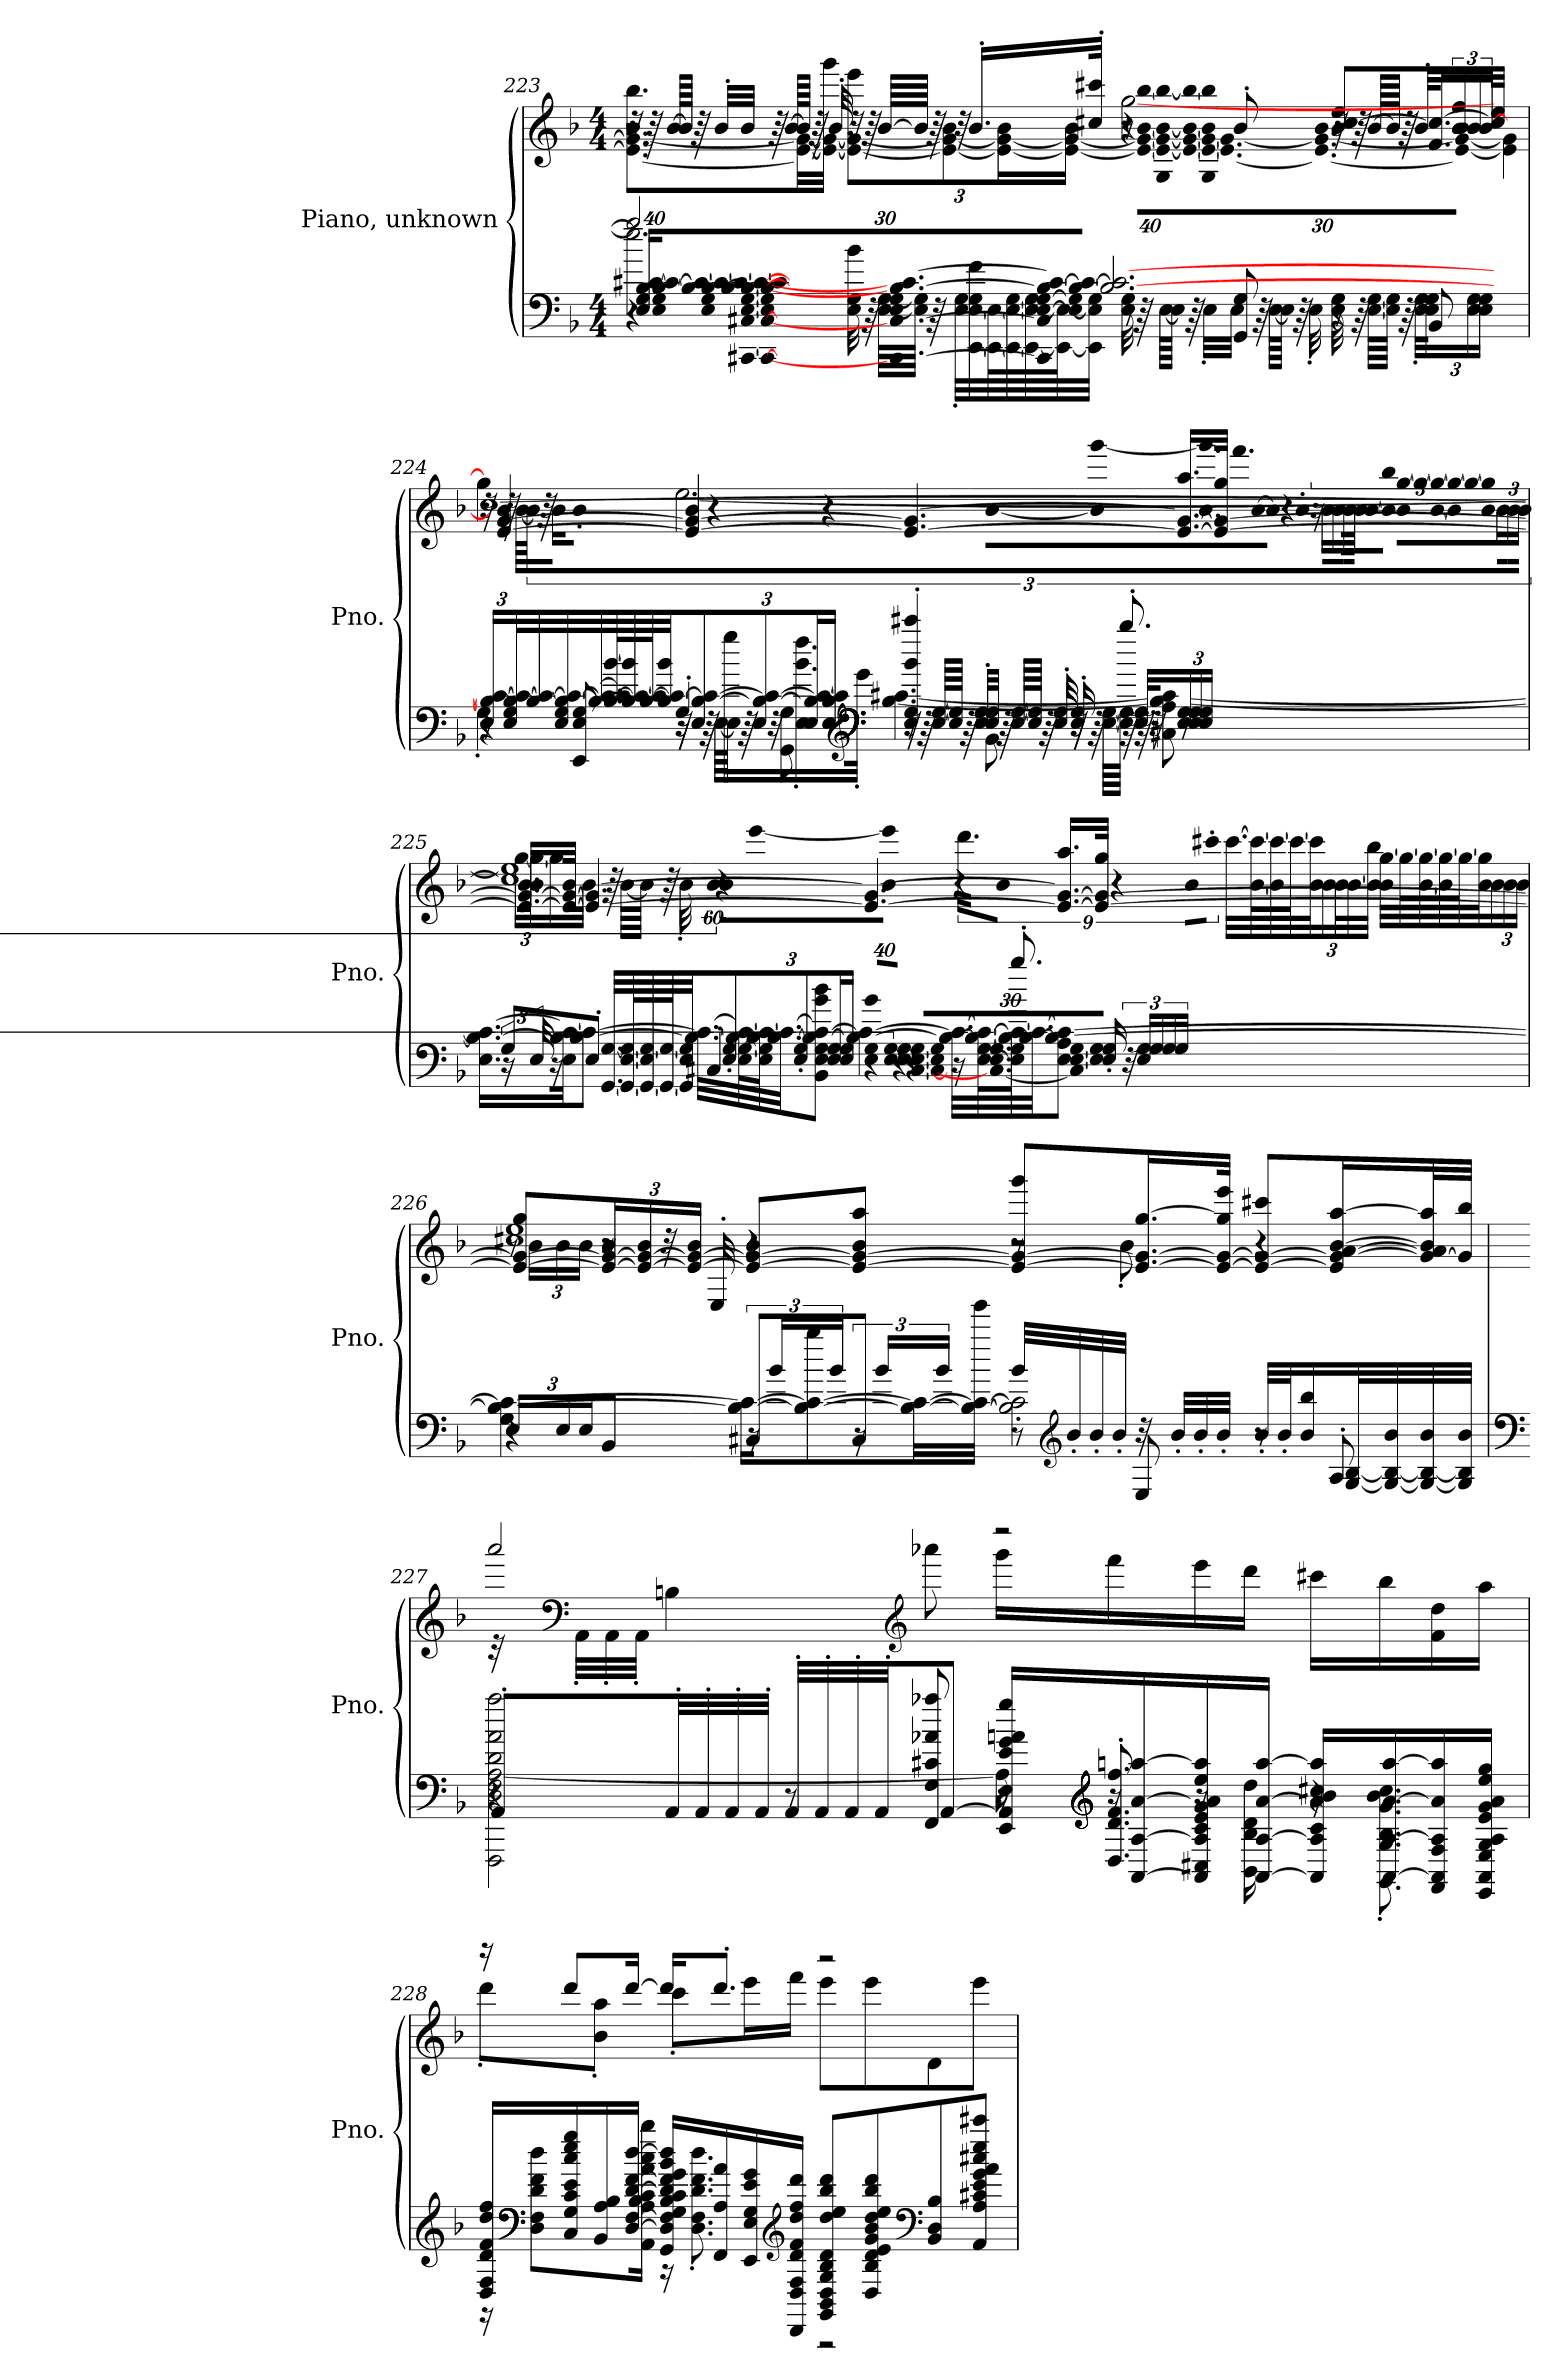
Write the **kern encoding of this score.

**kern	**kern
*part1	*part1
*staff2	*staff1
*I"Piano, unknown	*
*I'Pno.	*
!!LO:LB:g=z
*clefF4	*clefG2
*k[b-]	*k[b-]
*M4/4	*M4/4
=223	=223
*^	*
*	*^	*
*	*	*Xbrackettup	*
!	!	!LO:N:vis=32	!
*	*	*^	*^
*	*	*	*	*	*^
*	*	*	*	*	*	*^
2gg/]	2.ee\]	640%23E/ 640%23G/ [640%23B-/ [640%23c#X/LLL	4r	2r	2r	32r	8.e\_ 8.g\_ 8.b-\ 8.bb-\L
.	.	.	.	.	.	64r	.
!	!	!LO:N:vis=32	!	!	!	!	!
.	.	640%23E/ 640%23G/ 640%23B-/_ 640%23c#/_	.	.	.	.	.
.	.	.	.	.	.	[64b-/LLLL	.
.	.	.	.	.	.	64b-/JJJJ]	.
!	!	!LO:N:vis=64	!	!	!	!	!
.	.	960%17B-/_ 960%17c#/_L	.	.	.	.	.
.	.	.	.	.	.	64r	.
!	!	!LO:N:vis=64	!	!	!	!	!
.	.	960%17E/ 960%17G/ 960%17B-/_ 960%17c#/_	.	.	.	.	.
.	.	.	.	.	.	32b-'/LLL	.
!	!	!LO:N:vis=64	!	!	!	!	!
.	.	960%17B-/_ 960%17c#/_	.	.	.	.	.
!	!	!LO:N:vis=64	!	!	!	!	!
.	.	[960%17CC#X/ [960%17C#X/ [960%17E/ [960%17G/ 960%17B-/_ 960%17c#/_	.	.	.	32b-/JJJ	.
!	!	!LO:N:vis=64	!	!	!	!	!
.	.	960%17CC#/_ 960%17C#/_ 960%17E/] 960%17G/] 960%17B-/_ 960%17c#/_J	.	.	.	.	.
.	.	.	.	.	.	64r	.
.	.	1920ryy	.	.	.	.	.
!	!	!LO:N:vis=32.	!	!	!	!	!
.	.	1920%103CC#/_ 1920%103C#/_ 1920%103E/ 1920%103G/ 1920%103B-/_ 1920%103c#/_	.	.	.	.	.
.	.	.	.	.	.	[64b-/LLLL	.
.	.	.	.	.	.	64b-/JJJJ]	32e\_ 32g\_LL
.	.	.	.	.	.	64r	.
!	!	!LO:N:vis=64	!	!	!	!	!
.	.	960%17CC#/] 960%17C#/] [960%17E/ [960%17G/ 960%17B-/_ 960%17c#/_L	.	.	.	.	.
.	.	.	.	.	.	32b-'/	32e\_ 32g\_ 32ggg\JJJ
!	!	!LO:N:vis=64	!	!	!	!	!
.	.	960%17E/] 960%17G/] 960%17B-/_ 960%17c#/_JJJJ	.	.	.	.	.
*	*	*	*	*	*	*	*Xbrackettup
.	.	2.B-/_ 2.c#/_	32E\ 32G\ 32b-\	.	.	32r	12e\_ 12g\_ 12eee\L
.	.	.	64r	.	.	64r	.
.	.	.	[64E\ [64G\LLLL	.	.	[64b-/LLLL	.
.	.	.	64E\] 64G\]JJJJ	.	.	64b-/JJJJ]	.
.	.	.	64r	.	.	64r	.
.	.	.	.	.	.	.	12e\_ 12g\_ 12b-\
.	.	.	32E\' 32G\'LLL	.	.	32r	.
.	.	.	[32EE\ [32E\ 32G\ 32f\	.	.	16.b-'/LL	.
.	.	.	64EE\_ 64E\_L	.	.	.	.
.	.	.	.	.	.	.	24e\_ 24g\_ 24b-\L
.	.	.	64EE\_ 64E\_ [64G\	.	.	.	.
.	.	.	64EE\_ 64E\_ 64G\]	.	.	.	.
.	.	.	64EE\_ 64E\_J	.	.	.	.
.	.	.	.	.	.	.	24e\_ 24g\_ 24b-\JJ
.	.	.	32EE\] 32E\] 32G\JJJ	.	.	32cc#X/' 32ccc#X/'JJk	.
!	!	!	!	!	!	!	!LO:N:vis=32
8r	.	.	32E\ 32G\	4r	[2gg\	8r	640%23e\_ 640%23g\_ [640%23b-\ [640%23bb-\LLL
.	.	.	64r	.	.	.	.
!	!	!	!	!	!	!	!LO:N:vis=32
.	.	.	.	.	.	.	640%23G\ 640%23e\_ 640%23g\_ 640%23b-\_ 640%23bb-\_
.	.	.	[64E\LLLL	.	.	.	.
.	.	.	64E\JJJJ]	.	.	.	.
!	!	!	!	!	!	!	!LO:N:vis=64
.	.	.	.	.	.	.	960%17e\_ 960%17g\_ 960%17b-\_ 960%17bb-\_L
.	.	.	64r	.	.	.	.
!	!	!	!	!	!	!	!LO:N:vis=64
.	.	.	.	.	.	.	960%17G\ 960%17e\_ 960%17g\_ 960%17b-\] 960%17bb-\]J
.	.	.	32E'\LLL	.	.	.	.
!	!	!	!	!	!	!	!LO:N:vis=32.
.	.	.	.	.	.	.	1920%103e\_ 1920%103g\_
8GG/ 8G/	.	.	32E\JJJ	.	.	8b-'/	.
.	.	.	64r	.	.	.	.
!	!	!	!	!	!	!	!LO:N:vis=32.
.	.	.	.	.	.	.	1920%103e\_ 1920%103g\_ 1920%103b-\
.	.	.	[64E\LLLL	.	.	.	.
.	.	.	64E\JJJJ]	.	.	.	.
.	.	.	64r	.	.	.	.
!	!	!	!	!	!	!	!LO:N:vis=32
.	.	.	.	.	.	.	640%23e\_ 640%23g\_ 640%23b-\JJJ
.	.	.	32E'\	.	.	.	.
8r	4r	.	32E\ 32G\	8b-/ [8cc#/ 8ee/L	.	32r	.
.	.	.	.	.	.	.	4e\] 4g\]
.	.	.	64r	.	.	64r	.
.	.	.	[64E\ [64G\LLLL	.	.	[64b-/LLLL	.
.	.	.	64E\] 64G\]JJJJ	.	.	64b-/JJJJ]	.
.	.	.	64r	.	.	64r	.
.	.	.	32E\' 32G\'KLL	.	.	32b-'/KLL	.
8BB-/	.	.	24E\ 24G\	16.f/ 16.cc#/_L	.	24b-/ 24ff/	.
.	.	.	24E\ 24G\	.	.	24b-/	.
.	.	.	24E\ 24G\JJ	.	.	24b-/JJ	.
.	.	.	.	32cc#/_ 32ee/JJk	.	.	.
1920ryy	1920ryy	1920ryy	1920ryy	1920ryy	1920ryy	1920ryy	.
!!LO:LB:g=z	!!	!!	!!
=224	=224	=224	=224	=224	=224	=224	=224
8r	4r	24E/ 24B-/_ 24c#/_LL	4G'\	1cc#_	4gg\]	[4e/ [4g/ 4b-/	32r
.	.	.	.	.	.	.	64r
.	.	48E/ 48G/ 48B-/_ 48c#/_L	.	.	.	.	.
.	.	.	.	.	.	.	[64b-\LLLL
*	*	*	*	*	*	*	*brackettup
.	.	32B-/_ 32c#/_	.	.	.	.	96b-\JJJJ]
.	.	.	.	.	.	.	96r
.	.	.	.	.	.	.	24b-\KL
.	.	32E/ 32G/ 32B-/_ 32c#/_	.	.	.	.	.
8EE/ 8E/ 8G/	.	32.B-/_ 32.c#/_	.	.	.	.	8b-'\J
.	.	64B-/_ 64c#/_ [64b-/L	.	.	.	.	.
.	.	64B-/_ 64c#/_ 64b-/]	.	.	.	.	.
.	.	64B-/_ 64c#/_J	.	.	.	.	.
.	.	32B-/_ 32c#/_ 32b-/JJ	.	.	.	.	.
4G'/	32r	12E/ 12B-/_ 12c#/_	16r	.	[2.ee\	4e/_ 4g/_ 4b-/	32r
.	64r	.	.	.	.	.	64r
.	[64E\LLLL	.	.	.	.	.	[64b-\LLLL
.	64E\JJJJ]	.	16gg\LL	.	.	.	64b-\] [64ggg\J
.	64r	.	.	.	.	.	32.b-\ 32.ggg\]
.	.	12E/ 12B-/_ 12c#/_	.	.	.	.	.
.	32r	.	.	.	.	.	.
.	8GG\ 8G\	.	16.E\' 16.b-\' 16.ff\'	.	.	.	32.fff\
.	.	24E/ 24B-/_ 24c#/_L	.	.	.	.	.
.	.	.	.	.	.	.	[64b-\L
.	.	.	.	.	.	.	64b-\JJJJ]
.	.	.	.	.	.	.	64r
.	.	24E/ 24B-/] 24c#/]JJ	.	.	.	.	.
*clefG2	*	*	*	*	*	*	*
.	.	.	32eee'\JJk	.	.	.	32b-'\
*clefF4	*	*	*	*	*	*	*
4E/' 4G/' 4b-/' 4ccc#X/'	8r	32r	[4.B-\ [4.c#X\	.	.	4.e/_ 4.g/_	24r
.	.	64r	.	.	.	.	.
.	.	.	.	.	.	.	24b-\LL
.	.	[64E/ [64G/LLLL	.	.	.	.	.
.	.	64E/] 64G/]JJJJ	.	.	.	.	.
.	.	64r	.	.	.	.	.
.	.	.	.	.	.	.	24b-\
.	.	32E/' 32G/'LLL	.	.	.	.	.
*	*	*	*	*	*	*	*Xbrackettup
.	8BB-\	32E/ 32G/JJJ	.	.	.	.	24b-\
.	.	64r	.	.	.	.	.
.	.	.	.	.	.	.	48b-\L
.	.	[64E/ [64G/LLLL	.	.	.	.	.
.	.	64E/] 64G/]JJJJ	.	.	.	.	[32b-\
.	.	64r	.	.	.	.	.
.	.	32E/' 32G/'	.	.	.	.	32b-\] 32bb-\JJJ
16r	32r	16E/' 16G/'	.	.	.	.	32b-\ [32gg\LLL
.	64r	.	.	.	.	.	64gg\L_
.	[64E\ [64G\LLLL	.	.	.	.	.	[64b-\ 64gg\_
8.bb-'/	64E\] 64G\]JJJJ	64r	.	.	.	.	64b-\] 64gg\_
.	64r	32.E/ 32.G/KLL	.	.	.	.	64gg\J_
.	32r	.	.	.	.	.	32b-\ 32gg\]J
.	8r	24E/ 24G/	8C#X\ 8A\ 8B-\_ 8c#\_	.	.	16.e/_ 16.g/_ 16.aa/LL	24b-\
.	.	24E/ 24G/	.	.	.	.	24b-\
.	.	24E/ 24G/JJ	.	.	.	.	24b-\JJ
.	.	.	.	.	.	32e/_ 32g/_ 32gg/JJk	.
*	*v	*v	*v	*	*	*	*
!!LO:PB:g=z	!!	!!	!!
=225	=225	=225	=225	=225	=225
*	*brackettup	*	*	*	*
*	*^	*	*	*	*
8G/L	24r	16.E\ 16.B-\_ 16.c#\_LL	1cc#]	1ee]	16.e/_ 16.g/_ 16.b-/LL	[24gg\LL
.	48E/	.	.	.	.	48b-\ 48gg\_K
.	16r	.	.	.	.	16gg\]
.	.	32E\ 32B-\_ 32c#\_JK	.	.	32e/_ 32g/_ 32b-/JJk	.
8E'/J	[32.GG/ [32.G/LLL	8B-\_ 8c#\_J	.	.	4.e/_ 4.g/_	32b-\JJk
.	.	.	.	.	.	64r
.	64GG/_ [64E/ 64G/_L	.	.	.	.	[64b-\LLLL
.	64GG/_ 64E/] 64G/_	.	.	.	.	64b-\JJJJ]
.	64GG/_ 64G/_J	.	.	.	.	64r
.	32GG/] 32E/ 32G/]JJ	.	.	.	.	32b-'\
*	*Xbrackettup	*	*	*	*	*brackettup
!	!	!	!	!	!	!LO:N:vis=32
4C#X'/	12E/' 12G/'	32.B-\_ 32.c#\_LLL	.	.	.	1920%53b-\
!	!	!	!	!	!	!LO:N:vis=64
.	.	.	.	.	.	640%9r
!	!	!	!	!	!	!LO:N:vis=64
.	.	.	.	.	.	640%9b-\KLLL
.	.	[64E\ [64G\ 64B-\_ 64c#\_L	.	.	.	.
!	!	!	!	!	!	!LO:N:vis=32
.	.	.	.	.	.	[1920%53eee\
.	.	64E\] 64G\] 64B-\_ 64c#\_J	.	.	.	.
.	.	32.B-\_ 32.c#\_JJ	.	.	.	.
!	!	!	!	!	!	!LO:N:vis=32
.	12E/' 12G/'	.	.	.	.	1920%53b-\ 1920%53eee\]JJJ
!	!	!	!	!	!	!LO:N:vis=64
.	.	.	.	.	.	640%9r
.	.	8BB-\ 8E\ 8G\ 8B-\_ 8c#\_ 8b-\ 8dd\J	.	.	.	36.ddd\LLL
!	!	!	!	!	!	!LO:N:vis=32
.	24E/ 24G/L	.	.	.	.	1920%53b-\JJJ
!	!	!	!	!	!	!LO:N:vis=64
.	.	.	.	.	.	640%9r
!	!	!	!	!	!	!LO:N:vis=64
.	24E/ 24G/JJ	.	.	.	.	640%9b-\KLLL
!	!	!	!	!	!	!LO:N:vis=32
.	.	.	.	.	.	1920%53ccc#X'\JJJ
*	*brackettup	*	*	*	*	*
!	!LO:N:vis=32	!	!	!	!	!
4r	640%23E/ 640%23G/ 640%23b-/LLL	4B-\_ 4c#\_	.	.	4.e/_ 4.g/_	[32.ccc#\LLL
!	!LO:N:vis=32	!	!	!	!	!
.	640%23E/ 640%23G/JJJ	.	.	.	.	.
.	.	.	.	.	.	[64b-\ 64ccc#\_L
.	.	.	.	.	.	64b-\] 64ccc#\_
!	!LO:N:vis=64	!	!	!	!	!
.	960%17r	.	.	.	.	.
.	.	.	.	.	.	64ccc#\J_
!	!LO:N:vis=64	!	!	!	!	!
.	960%17E/ 960%17G/	.	.	.	.	.
.	.	.	.	.	.	32b-\ 32ccc#\]J
!	!LO:N:vis=64	!	!	!	!	!
.	960%17r	.	.	.	.	.
!	!LO:N:vis=64	!	!	!	!	!
*	*	*	*	*	*	*Xbrackettup
.	[960%17C#/ [960%17E/ [960%17G/LLLL	.	.	.	.	24b-\
!	!LO:N:vis=64	!	!	!	!	!
.	960%17C#/_ 960%17E/] 960%17G/]J	.	.	.	.	.
.	1920ryy	.	.	.	.	.
!	!LO:N:vis=32.	!	!	!	!	!
.	1920%103C#/_ 1920%103E/ 1920%103G/	.	.	.	.	.
.	.	.	.	.	.	48b-\L
.	.	.	.	.	.	[32b-\
!	!LO:N:vis=64	!	!	!	!	!
.	960%17C#/] [960%17E/ [960%17G/L	.	.	.	.	.
.	.	.	.	.	.	32b-\] 32bb-\JJJ
!	!LO:N:vis=64	!	!	!	!	!
.	960%17E/] 960%17G/]JJJJ	.	.	.	.	.
16r	16E/' 16G/'	32.B-\_ 32.c#\_LLL	.	.	.	32b-\ [32gg\LLL
.	.	.	.	.	.	64gg\L_
.	.	[64E\ [64G\ 64B-\_ 64c#\_L	.	.	.	[64b-\ 64gg\_
8.bb-'/	48r	64E\] 64G\] 64B-\_ 64c#\_J	.	.	.	64b-\] 64gg\_
.	.	32.B-\_ 32.c#\_JJ	.	.	.	64gg\J_
.	24E/ 24G/LL	.	.	.	.	.
.	.	.	.	.	.	32b-\ 32gg\]J
*	*Xbrackettup	*	*	*	*	*
.	24G/	8E\ 8A\ 8B-\_ 8c#\_J	.	.	16.e/_ 16.g/_ 16.aa/LL	24b-\
.	24G/	.	.	.	.	24b-\
.	24G/JJ	.	.	.	.	24b-\JJ
.	.	.	.	.	32e/_ 32g/_ 32gg/JJk	.
!!LO:LB:g=z	!!	!!	!!
=226	=226	=226	=226	=226	=226	=226
4r	24E/LL	4G\ 4B-\_ 4c#\_	8r	1cc#X 1ee	8e/_ 8g/_ 8gg/L	24b-\LL
.	24E/	.	.	.	.	24b-\
.	24E/J	.	.	.	.	24b-\JJ
.	8BB-/J	.	16r	.	24e/_ 24g/_ 24b-/L	8r
.	.	.	.	.	24e/_ 24g/_ 24b-/	.
.	.	.	32r	.	.	.
.	.	.	.	.	24e/_ 24g/_ 24b-/JJ	.
.	.	.	32E'/	.	.	.
*	*brackettup	*	*	*	*	*
8C#X/L	24r	16B-\_ 16c#\_KL	4r	.	8e/_ 8g/_ 8b-/L	4r
.	24b-/LL	.	.	.	.	.
.	.	8B-\_ 8c#\_ 8bb-\	.	.	.	.
.	24b-/JJ	.	.	.	.	.
8C#/J	24r	.	.	.	8e/_ 8g/_ 8b-/ 8aa/J	.
.	24b-/LL	.	.	.	.	.
.	.	32B-\_ 32c#\_LL	.	.	.	.
.	24b-/JJ	.	.	.	.	.
.	.	32B-\_ 32c#\_ 32ggg\JJJ	.	.	.	.
8r	32b-'/LLL	2B-\] 2c#\]	2r	.	8e/_ 8g/_ 8ggg/L	8r
*clefG2	*	*	*	*	*	*
.	32b-'/	.	.	.	.	.
.	32b-'/	.	.	.	.	.
.	32b-'/JJJ	.	.	.	.	.
8E/	32r	.	.	.	16.e/_ 16.g/_ [16.gg/L	8b-'\
.	32b-'/LLL	.	.	.	.	.
.	32b-'/	.	.	.	.	.
.	32b-'/JJJ	.	.	.	32e/_ 32g/_ 32gg/] 32eee/JJk	.
8r	32b-'/LLL	.	.	.	8e/_ 8g/_ 8ccc#X/L	4r
.	32b-'/J	.	.	.	.	.
.	16b-/ 16bb-/	.	.	.	.	.
8A'/	[32G/ [32B-/L	.	.	.	16e/] 16g/_ [16a/ [16b-/ [16aa/L	.
.	32G/_ 32B-/_ 32b-/	.	.	.	.	.
.	32G/_ 32B-/_ 32b-/	.	.	.	32g/_ 32a/] 32b-/] 32aa/]L	.
.	32G/] 32B-/] 32b-/JJJ	.	.	.	32g/] 32bb-/JJJ	.
*	*	*	*v	*v	*v	*v
!!LO:LB:g=z
=227	=227	=227	=227
*clefF4	*	*	*
*	*	*	*^
4r	2FFF\ 2D\ 2F\ [2A\ 2d\ 2a\ 2aa\	8AA'/L	2aaa/	32r
*	*	*	*clefF4	*
.	.	.	.	32AA'\LLL
.	.	.	.	32AA'\
.	.	.	.	32AA'\JJJ
.	.	32AA'/LL	.	4Bn\
.	.	32AA'/	.	.
.	.	32AA'/	.	.
.	.	32AA'/JJJ	.	.
8r	.	32AA'/LLL	.	.
.	.	32AA'/	.	.
.	.	32AA'/	.	.
.	.	32AA'/JJ	.	.
*	*	*	*clefG2	*
8FF/' 8F/' 8c#X/' 8a-X/' 8aa-X/'	.	[8AA/J	.	8aaa-X\
16r	16A\]	16EE/ 16AA/] 16E/ 16e/ 16g/ 16an/ 16gg/LL	2r	16ggg\LL
*clefG2	*	*	*	*
8.D/' 8.d/' 8.f/' 8.ff/'	16r	[16AA/ [16A/ [16a/ [16aan/	.	16fff\
.	16r	16AA/] 16C#X/ 16A/] 16c#/ 16e/ 16g/ 16a/] 16ee/ 16aa/]	.	16eee\
.	16BB-\ 16B-\ 16d\ 16dd\	[16AA/ [16A/ [16a/ [16aa/JJ	.	16ddd\JJ
4r	16r	16AA/] 16A/] 16c#/ 16a/] 16b-/ 16cc#X/ 16aa/]LL	.	16ccc#X\LL
.	8.GG\' 8.G\' 8.B-\' 8.g\' 8.b-\' 8.cc#\'	[16AA/ [16A/ [16a/ [16aa/	.	16bb-\
.	.	16FF/ 16AA/] 16F/ 16A/] 16a/] 16aa/]	.	16f\ 16dd\
.	.	16EE/ 16AA/ 16E/ 16G/ 16A/ 16e/ 16g/ 16a/ 16ee/ 16gg/JJ	.	16aa\JJ
*	*v	*v	*	*
!!LO:LB:g=z	!!
=228	=228	=228	=228
16D/ 16F/ 16d/ 16f/ 16dd/ 16ff/LL	16r	16r	8ddd'\L
*clefF4	*	*	*
16C/ 16G/ 16c/ 16e/ 16cc/ 16ee/ 16gg/	8D\ 8F\ 8d\ 8f\ 8dd\L	8ddd/L	.
16BB-/ 16A/ 16B-/	.	.	8b-\' 8aa\'J
[16D/ [16F/ [16d/ [16f/ [16dd/JJ	16AA\ 16A\ 16B-\ 16c\ 16a\ 16cc\ 16bb-\Jk	[16ddd/Jk	.
16GG/ 16D/] 16F/] 16G/ 16B-/ 16c/ 16d/] 16f/] 16g/ 16b-/ 16dd/]LL	16r	16ddd/KL]	8ccc'\L
16FF/ 16A/ 16a/	8.D\' 8.F\' 8.d\' 8.f\' 8.dd\'	8.ddd'/J	.
16EE/ 16E/ 16G/ 16e/ 16g/	.	.	16eee\L
*clefG2	*	*	*
16DD/ 16D/ 16F/ 16d/ 16f/ 16dd/ 16ff/ 16ddd/JJ	.	.	16fff\JJ
8GG/ 8BB-/ 8D/ 8G/ 8B-/ 8d/ 8dd/ 8ee/ 8bb-/ 8ddd/L	2r	2r	8eee\L
8D/ 8B-/ 8d/ 8e/ 8g/ 8b-/ 8dd/ 8ee/ 8bb-/ 8ddd/	.	.	8eee\
*clefF4	*	*	*
8BB-/ 8D/ 8B-/	.	.	8d\
8AA/ 8A/ 8c#X/ 8e/ 8g/ 8a/ 8cc#X/ 8ee/ 8ccc#X/J	.	.	8eee\J
*v	*v	*	*
*	*v	*v
=	=
*-	*-
